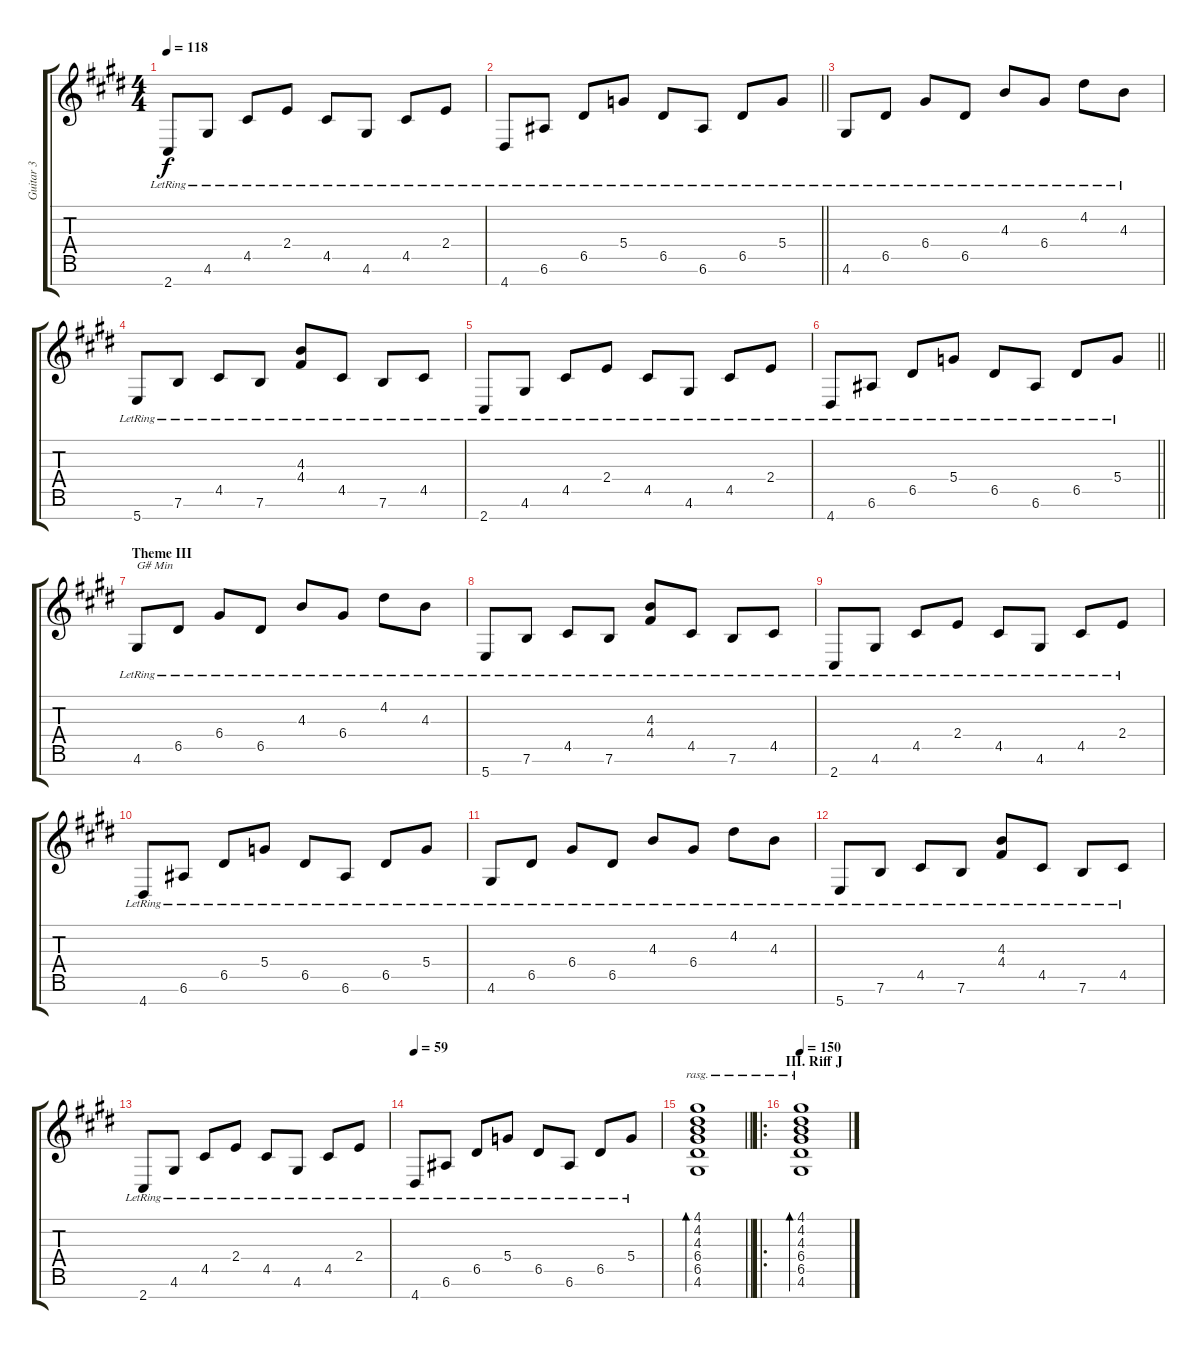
\track ("Guitar 3" "Guitar 3") {instrument electricguitarjazz}
\staff {score tabs}
\tuning (E4 B3 G3 D3 A2 E2 B1) {hide}
\ts (4 4)
\tempo 118
\clef g2
\ks c#minor
2.7{lr}.8{dy f} 4.6{lr}.8 4.5{lr}.8 2.4{lr}.8 4.5{lr}.8 4.6{lr}.8 4.5{lr}.8 2.4{lr}.8 |
\barLineRight lightlight
4.7{lr}.8 6.6{lr}.8 6.5{lr}.8 5.4{lr}.8 6.5{lr}.8 6.6{lr}.8 6.5{lr}.8 5.4{lr}.8 |
4.6{lr}.8 6.5{lr}.8 6.4{lr}.8 6.5{lr}.8 4.3{lr}.8 6.4{lr}.8 4.2{lr}.8 4.3{lr}.8 |
5.7{lr}.8 7.6{lr}.8 4.5{lr}.8 7.6{lr}.8 (4.3{lr} 4.4{lr}).8 4.5{lr}.8 7.6{lr}.8 4.5{lr}.8 |
2.7{lr}.8 4.6{lr}.8 4.5{lr}.8 2.4{lr}.8 4.5{lr}.8 4.6{lr}.8 4.5{lr}.8 2.4{lr}.8 |
\barLineRight lightlight
4.7{lr}.8 6.6{lr}.8 6.5{lr}.8 5.4{lr}.8 6.5{lr}.8 6.6{lr}.8 6.5{lr}.8 5.4{lr}.8 |
\section ("" "Theme III")
4.6{lr}.8{txt "G# Min"} 6.5{lr}.8 6.4{lr}.8 6.5{lr}.8 4.3{lr}.8 6.4{lr}.8 4.2{lr}.8 4.3{lr}.8 |
5.7{lr}.8 7.6{lr}.8 4.5{lr}.8 7.6{lr}.8 (4.3{lr} 4.4{lr}).8 4.5{lr}.8 7.6{lr}.8 4.5{lr}.8 |
2.7{lr}.8 4.6{lr}.8 4.5{lr}.8 2.4{lr}.8 4.5{lr}.8 4.6{lr}.8 4.5{lr}.8 2.4{lr}.8 |
4.7{lr}.8 6.6{lr}.8 6.5{lr}.8 5.4{lr}.8 6.5{lr}.8 6.6{lr}.8 6.5{lr}.8 5.4{lr}.8 |
4.6{lr}.8 6.5{lr}.8 6.4{lr}.8 6.5{lr}.8 4.3{lr}.8 6.4{lr}.8 4.2{lr}.8 4.3{lr}.8 |
5.7{lr}.8 7.6{lr}.8 4.5{lr}.8 7.6{lr}.8 (4.3{lr} 4.4{lr}).8 4.5{lr}.8 7.6{lr}.8 4.5{lr}.8 |
2.7{lr}.8 4.6{lr}.8 4.5{lr}.8 2.4{lr}.8 4.5{lr}.8 4.6{lr}.8 4.5{lr}.8 2.4{lr}.8 |
\tempo 59
4.7{lr}.8 6.6{lr}.8 6.5{lr}.8 5.4{lr}.8 6.5{lr}.8 6.6{lr}.8 6.5{lr}.8 5.4{lr}.8 |
\barLineRight lightlight
(4.1 4.2 4.3 6.4 6.5 4.6).1{bd 480 rasg ii} |
\ro
\section ("" "III. Riff J")
\tempo 150
(4.1 4.2 4.3 6.4 6.5 4.6).1{bd 480 rasg ii}
